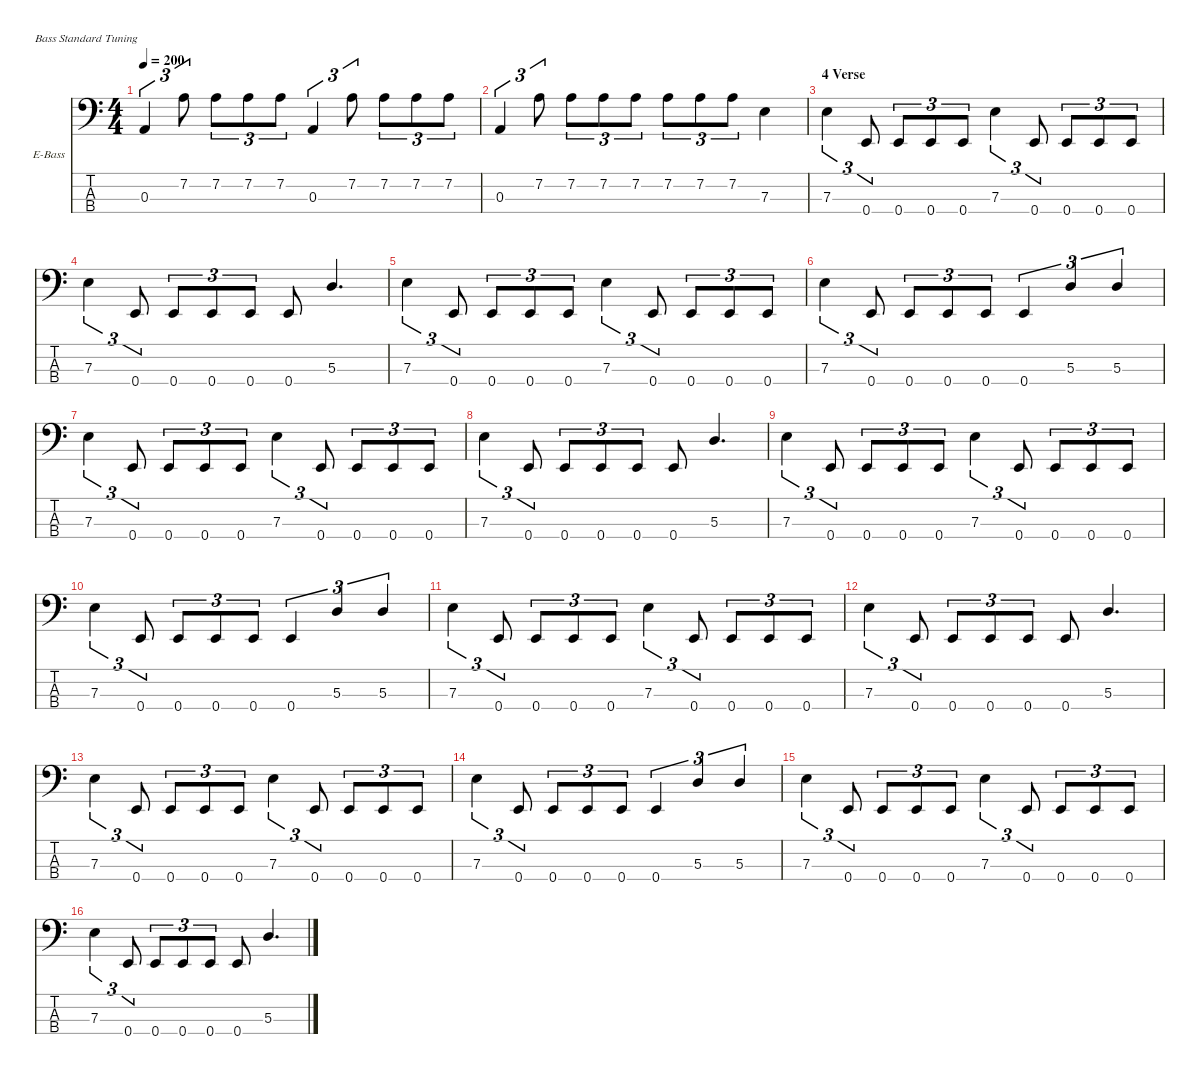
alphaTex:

\hideDynamics
\bracketExtendMode nobrackets
\firstSystemTrackNameOrientation horizontal
\otherSystemsTrackNameOrientation horizontal
\track ("Bass" "E-Bass") {instrument electricbassfinger}
\staff {score tabs}
\tuning (G2 D2 A1 E1)
\ts (4 4)
\tempo 200
\clef f4
\ks c
0.3.4{tu (3 2) dy f beam Up} 7.2.8{tu (3 2) beam Down} 7.2.8{tu (3 2) beam Down} 7.2.8{tu (3 2) beam Down} 7.2.8{tu (3 2) beam Down} 0.3.4{tu (3 2) beam Up} 7.2.8{tu (3 2) beam Down} 7.2.8{tu (3 2) beam Down} 7.2.8{tu (3 2) beam Down} 7.2.8{tu (3 2) beam Down} |
0.3.4{tu (3 2) beam Up} 7.2.8{tu (3 2) beam Down} 7.2.8{tu (3 2) beam Down} 7.2.8{tu (3 2) beam Down} 7.2.8{tu (3 2) beam Down} 7.2.8{tu (3 2) beam Down} 7.2.8{tu (3 2) beam Down} 7.2.8{tu (3 2) beam Down} 7.3.4{beam Down} |
\section ("" "4 Verse")
7.3.4{tu (3 2) beam Down} 0.4.8{tu (3 2) beam Up} 0.4.8{tu (3 2) beam Up} 0.4.8{tu (3 2) beam Up} 0.4.8{tu (3 2) beam Up} 7.3.4{tu (3 2) beam Down} 0.4.8{tu (3 2) beam Up} 0.4.8{tu (3 2) beam Up} 0.4.8{tu (3 2) beam Up} 0.4.8{tu (3 2) beam Up} |
7.3.4{tu (3 2) beam Down} 0.4.8{tu (3 2) beam Up} 0.4.8{tu (3 2) beam Up} 0.4.8{tu (3 2) beam Up} 0.4.8{tu (3 2) beam Up} 0.4.8{beam Up} 5.3.4{d beam Up} |
7.3.4{tu (3 2) beam Down} 0.4.8{tu (3 2) beam Up} 0.4.8{tu (3 2) beam Up} 0.4.8{tu (3 2) beam Up} 0.4.8{tu (3 2) beam Up} 7.3.4{tu (3 2) beam Down} 0.4.8{tu (3 2) beam Up} 0.4.8{tu (3 2) beam Up} 0.4.8{tu (3 2) beam Up} 0.4.8{tu (3 2) beam Up} |
7.3.4{tu (3 2) beam Down} 0.4.8{tu (3 2) beam Up} 0.4.8{tu (3 2) beam Up} 0.4.8{tu (3 2) beam Up} 0.4.8{tu (3 2) beam Up} 0.4.4{tu (3 2) beam Up} 5.3.4{tu (3 2) beam Up} 5.3.4{tu (3 2) beam Up} |
7.3.4{tu (3 2) beam Down} 0.4.8{tu (3 2) beam Up} 0.4.8{tu (3 2) beam Up} 0.4.8{tu (3 2) beam Up} 0.4.8{tu (3 2) beam Up} 7.3.4{tu (3 2) beam Down} 0.4.8{tu (3 2) beam Up} 0.4.8{tu (3 2) beam Up} 0.4.8{tu (3 2) beam Up} 0.4.8{tu (3 2) beam Up} |
7.3.4{tu (3 2) beam Down} 0.4.8{tu (3 2) beam Up} 0.4.8{tu (3 2) beam Up} 0.4.8{tu (3 2) beam Up} 0.4.8{tu (3 2) beam Up} 0.4.8{beam Up} 5.3.4{d beam Up} |
7.3.4{tu (3 2) beam Down} 0.4.8{tu (3 2) beam Up} 0.4.8{tu (3 2) beam Up} 0.4.8{tu (3 2) beam Up} 0.4.8{tu (3 2) beam Up} 7.3.4{tu (3 2) beam Down} 0.4.8{tu (3 2) beam Up} 0.4.8{tu (3 2) beam Up} 0.4.8{tu (3 2) beam Up} 0.4.8{tu (3 2) beam Up} |
7.3.4{tu (3 2) beam Down} 0.4.8{tu (3 2) beam Up} 0.4.8{tu (3 2) beam Up} 0.4.8{tu (3 2) beam Up} 0.4.8{tu (3 2) beam Up} 0.4.4{tu (3 2) beam Up} 5.3.4{tu (3 2) beam Up} 5.3.4{tu (3 2) beam Up} |
7.3.4{tu (3 2) beam Down} 0.4.8{tu (3 2) beam Up} 0.4.8{tu (3 2) beam Up} 0.4.8{tu (3 2) beam Up} 0.4.8{tu (3 2) beam Up} 7.3.4{tu (3 2) beam Down} 0.4.8{tu (3 2) beam Up} 0.4.8{tu (3 2) beam Up} 0.4.8{tu (3 2) beam Up} 0.4.8{tu (3 2) beam Up} |
7.3.4{tu (3 2) beam Down} 0.4.8{tu (3 2) beam Up} 0.4.8{tu (3 2) beam Up} 0.4.8{tu (3 2) beam Up} 0.4.8{tu (3 2) beam Up} 0.4.8{beam Up} 5.3.4{d beam Up} |
7.3.4{tu (3 2) beam Down} 0.4.8{tu (3 2) beam Up} 0.4.8{tu (3 2) beam Up} 0.4.8{tu (3 2) beam Up} 0.4.8{tu (3 2) beam Up} 7.3.4{tu (3 2) beam Down} 0.4.8{tu (3 2) beam Up} 0.4.8{tu (3 2) beam Up} 0.4.8{tu (3 2) beam Up} 0.4.8{tu (3 2) beam Up} |
7.3.4{tu (3 2) beam Down} 0.4.8{tu (3 2) beam Up} 0.4.8{tu (3 2) beam Up} 0.4.8{tu (3 2) beam Up} 0.4.8{tu (3 2) beam Up} 0.4.4{tu (3 2) beam Up} 5.3.4{tu (3 2) beam Up} 5.3.4{tu (3 2) beam Up} |
7.3.4{tu (3 2) beam Down} 0.4.8{tu (3 2) beam Up} 0.4.8{tu (3 2) beam Up} 0.4.8{tu (3 2) beam Up} 0.4.8{tu (3 2) beam Up} 7.3.4{tu (3 2) beam Down} 0.4.8{tu (3 2) beam Up} 0.4.8{tu (3 2) beam Up} 0.4.8{tu (3 2) beam Up} 0.4.8{tu (3 2) beam Up} |
7.3.4{tu (3 2) beam Down} 0.4.8{tu (3 2) beam Up} 0.4.8{tu (3 2) beam Up} 0.4.8{tu (3 2) beam Up} 0.4.8{tu (3 2) beam Up} 0.4.8{beam Up} 5.3.4{d beam Up}
